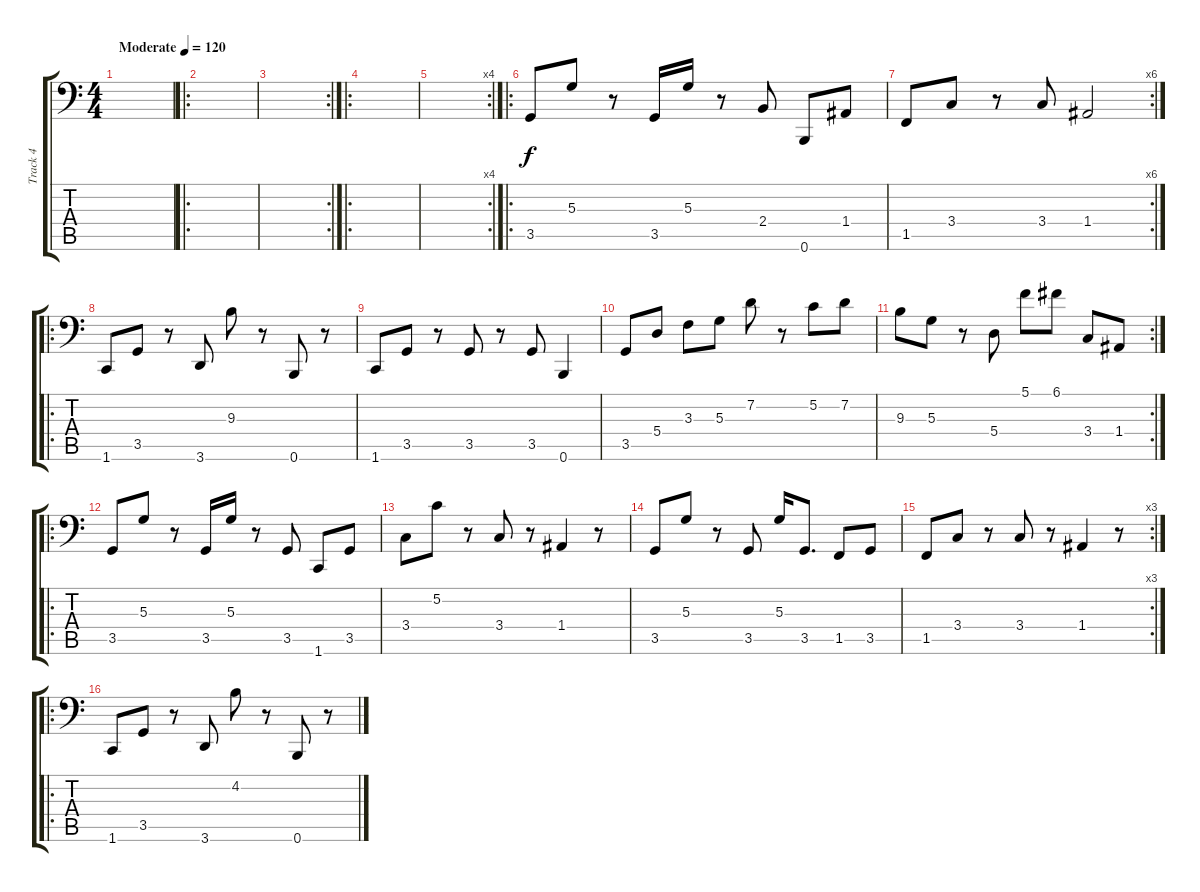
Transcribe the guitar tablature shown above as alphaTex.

\track ("Track 4" "Track 4") {instrument slapbass1}
\staff {score tabs}
\tuning (C3 G2 D2 A1 E1 B0) {hide}
\ts (4 4)
\tempo (120 "Moderate")
\clef f4
\ks c
|
\ro
|
\rc 2
|
\ro
|
\rc 4
|
\ro
3.5.8 5.3.8 r.8 3.5.16 5.3.16 r.8 2.4.8 0.6.8 1.4.8 |
\rc 6
1.5.8 3.4.8 r.8 3.4.8 1.4.2 |
\ro
1.6.8 3.5.8 r.8 3.6.8 9.3.8 r.8 0.6.8 r.8 |
1.6.8 3.5.8 r.8 3.5.8 r.8 3.5.8 0.6.4 |
3.5.8 5.4.8 3.3.8 5.3.8 7.2.8 r.8 5.2.8 7.2.8 |
\rc 2
9.3.8 5.3.8 r.8 5.4.8 5.1.8 6.1.8 3.4.8 1.4.8 |
\ro
3.5.8 5.3.8 r.8 3.5.16 5.3.16 r.8 3.5.8 1.6.8 3.5.8 |
3.4.8 5.2.8 r.8 3.4.8 r.8 1.4.4 r.8 |
3.5.8 5.3.8 r.8 3.5.8 5.3.16 3.5.8{d} 1.5.8 3.5.8 |
\rc 3
1.5.8 3.4.8 r.8 3.4.8 r.8 1.4.4 r.8 |
\ro
1.6.8 3.5.8 r.8 3.6.8 4.2.8 r.8 0.6.8 r.8
